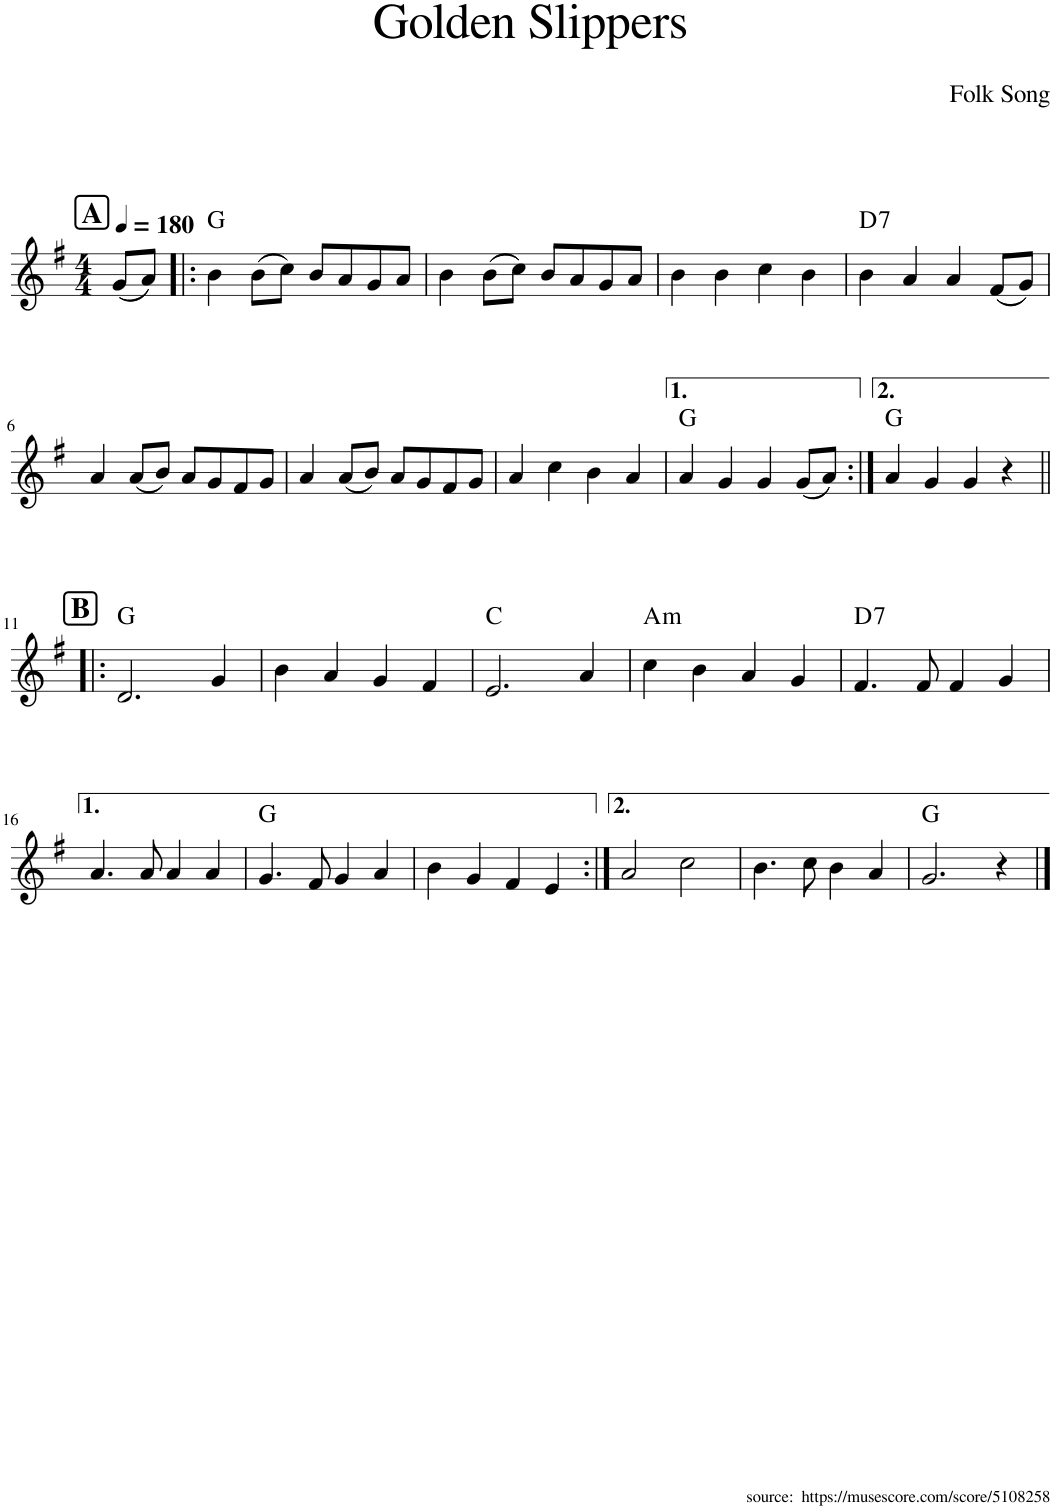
**kern	**harte
*part1	*part1
*staff1	*
*I"Violin	*
*I'Vln.	*
*clefG2	*
*k[f#]	*
*M4/4	*
*MM180	*
!!LO:REH:place=s1:a:B:cj:fs=14:t=A
=1	=1
((8g/L	.
8a/J))	.
=2!|:	=2!|:
4b\	G:maj
((8b\L	.
8cc\J))	.
8b/L	.
8a/	.
8g/	.
8a/J	.
=3	=3
4b\	.
((8b\L	.
8cc\J))	.
8b/L	.
8a/	.
8g/	.
8a/J	.
=4	=4
4b\	.
4b\	.
4cc\	.
4b\	.
=5	=5
!	!LO:H:kt=7
4b\	D:7
4a/	.
4a/	.
((8f#/L	.
8g/J))	.
!!LO:LB:g=z
=6	=6
4a/	.
((8a/L	.
8b/J))	.
8a/L	.
8g/	.
8f#/	.
8g/J	.
=7	=7
4a/	.
((8a/L	.
8b/J))	.
8a/L	.
8g/	.
8f#/	.
8g/J	.
=8	=8
4a/	.
4cc\	.
4b\	.
4a/	.
=9	=9
4a/	G:maj
4g/	.
4g/	.
((8g/L	.
8a/J))	.
=10:|!	=10:|!
4a/	G:maj
4g/	.
4g/	.
4r	.
!!LO:LB:g=z
!!LO:REH:place=s1:a:B:cj:fs=14:t=B
=11!|:	=11!|:
2.d/	G:maj
4g/	.
=12	=12
4b\	.
4a/	.
4g/	.
4f#/	.
=13	=13
2.e/	C:maj
4a/	.
=14	=14
!	!LO:H:kt=m
4cc\	A:min
4b\	.
4a/	.
4g/	.
=15	=15
!	!LO:H:kt=7
4.f#/	D:7
8f#/	.
4f#/	.
4g/	.
!!LO:LB:g=z
=16	=16
4.a/	.
8a/	.
4a/	.
4a/	.
=17	=17
4.g/	G:maj
8f#/	.
4g/	.
4a/	.
=18	=18
4b\	.
4g/	.
4f#/	.
4e/	.
=19:|!	=19:|!
2a/	.
2cc\	.
=20	=20
4.b\	.
8cc\	.
4b\	.
4a/	.
=21	=21
2.g/	G:maj
4r	.
==	==
*-	*-
